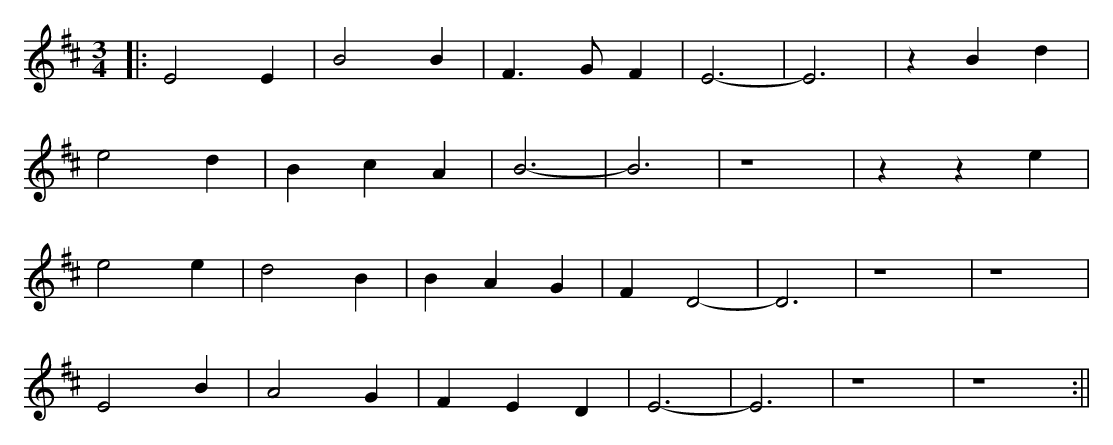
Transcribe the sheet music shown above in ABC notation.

X:1
M:3/4
K:Edor
|:E4E2|B4B2|F3GF2|E6-|E6|z2 B2d2|
e4d2|B2c2A2|B6-|B6| z8|z2 z2e2|
e4e2|d4B2|B2A2G2|F2D4-|D6|z8|z8|
E4B2|A4G2|F2E2D2|E6-|E6|z8|z8:||
